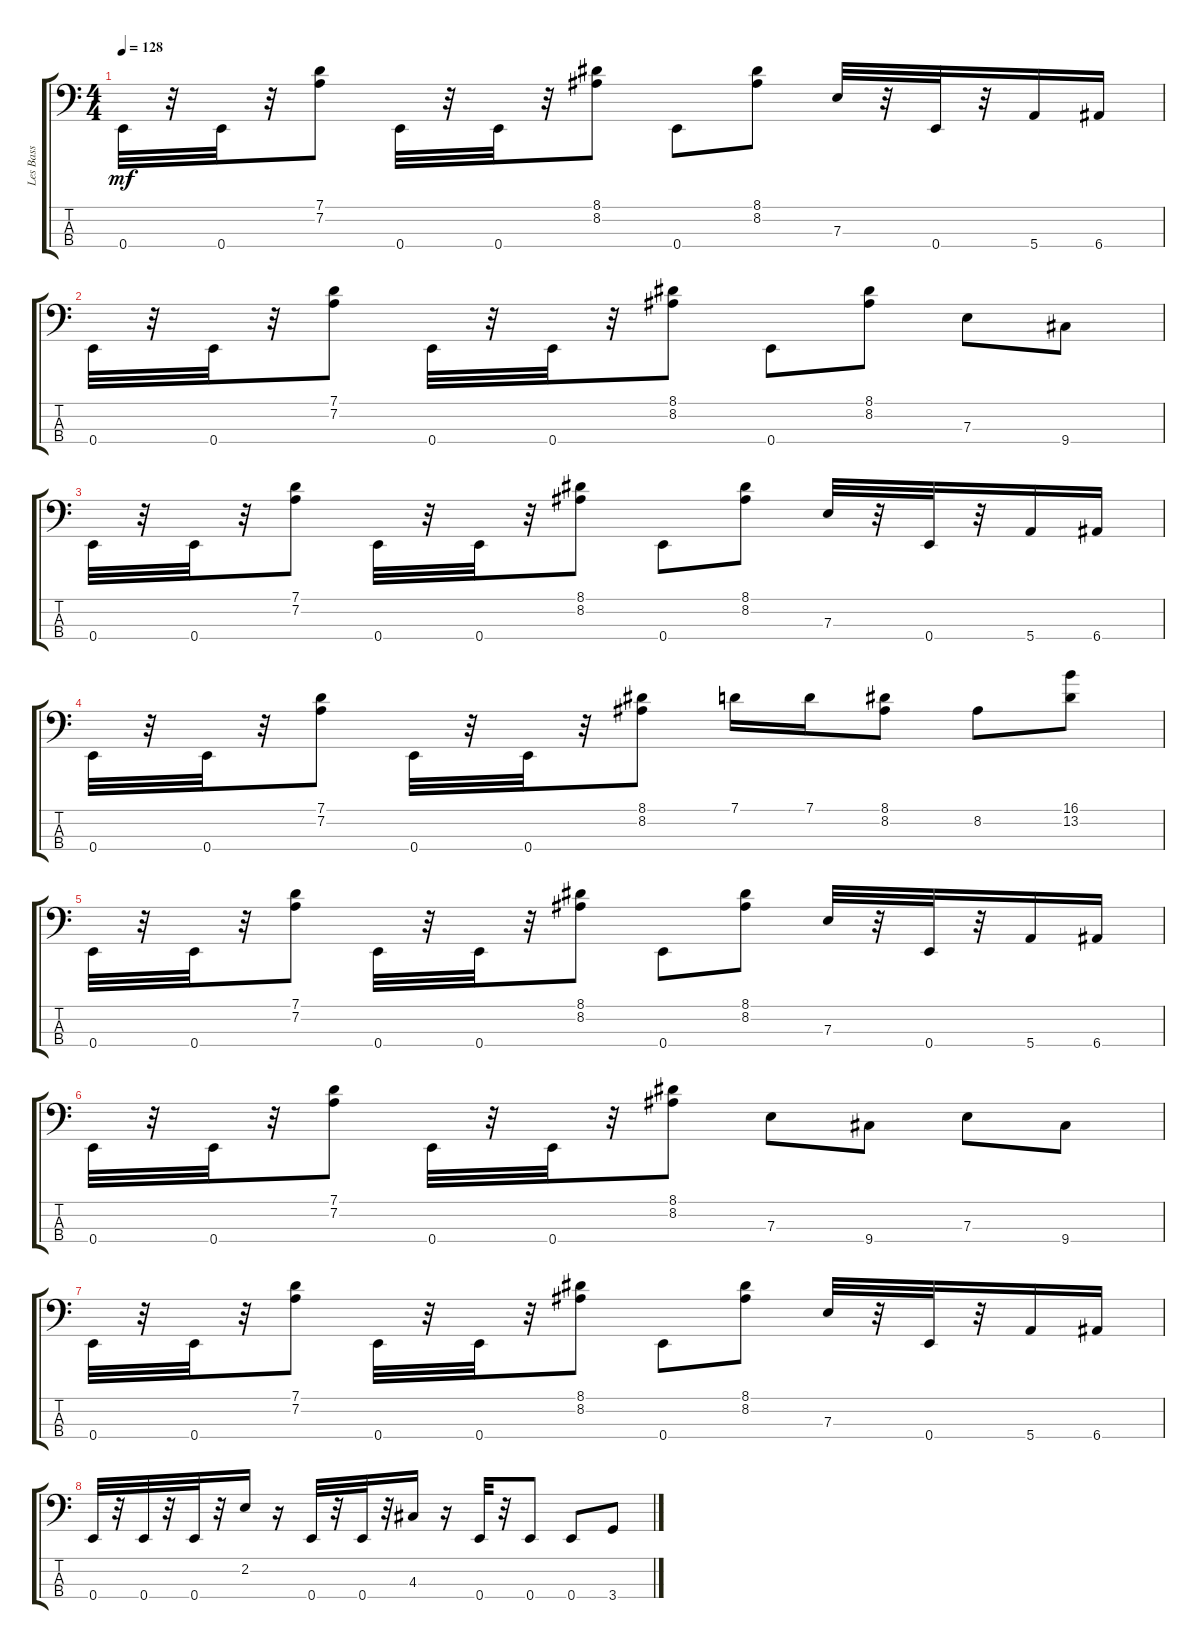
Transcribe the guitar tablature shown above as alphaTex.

\track ("Les Bass" "Les Bass") {instrument slapbass1}
\staff {score tabs}
\tuning (G2 D2 A1 E1) {hide}
\ts (4 4)
\tempo 128
\clef f4
\ks c
0.4.32{dy mf} r.32 0.4.32 r.32 (7.1 7.2).8 0.4.32 r.32 0.4.32 r.32 (8.1 8.2).8 0.4.8 (8.1 8.2).8 7.3.32 r.32 0.4.32 r.32 5.4.16 6.4.16 |
0.4.32 r.32 0.4.32 r.32 (7.1 7.2).8 0.4.32 r.32 0.4.32 r.32 (8.1 8.2).8 0.4.8 (8.1 8.2).8 7.3.8 9.4.8 |
0.4.32 r.32 0.4.32 r.32 (7.1 7.2).8 0.4.32 r.32 0.4.32 r.32 (8.1 8.2).8 0.4.8 (8.1 8.2).8 7.3.32 r.32 0.4.32 r.32 5.4.16 6.4.16 |
0.4.32 r.32 0.4.32 r.32 (7.1 7.2).8 0.4.32 r.32 0.4.32 r.32 (8.1 8.2).8 7.1.16 7.1.16 (8.1 8.2).8 8.2.8 (16.1 13.2).8 |
0.4.32 r.32 0.4.32 r.32 (7.1 7.2).8 0.4.32 r.32 0.4.32 r.32 (8.1 8.2).8 0.4.8 (8.1 8.2).8 7.3.32 r.32 0.4.32 r.32 5.4.16 6.4.16 |
0.4.32 r.32 0.4.32 r.32 (7.1 7.2).8 0.4.32 r.32 0.4.32 r.32 (8.1 8.2).8 7.3.8 9.4.8 7.3.8 9.4.8 |
0.4.32 r.32 0.4.32 r.32 (7.1 7.2).8 0.4.32 r.32 0.4.32 r.32 (8.1 8.2).8 0.4.8 (8.1 8.2).8 7.3.32 r.32 0.4.32 r.32 5.4.16 6.4.16 |
0.4.32 r.32 0.4.32 r.32 0.4.32 r.32 2.2.16 r.16 0.4.32 r.32 0.4.32 r.32 4.3.16 r.16 0.4.32 r.32 0.4.8 0.4.8 3.4.8
